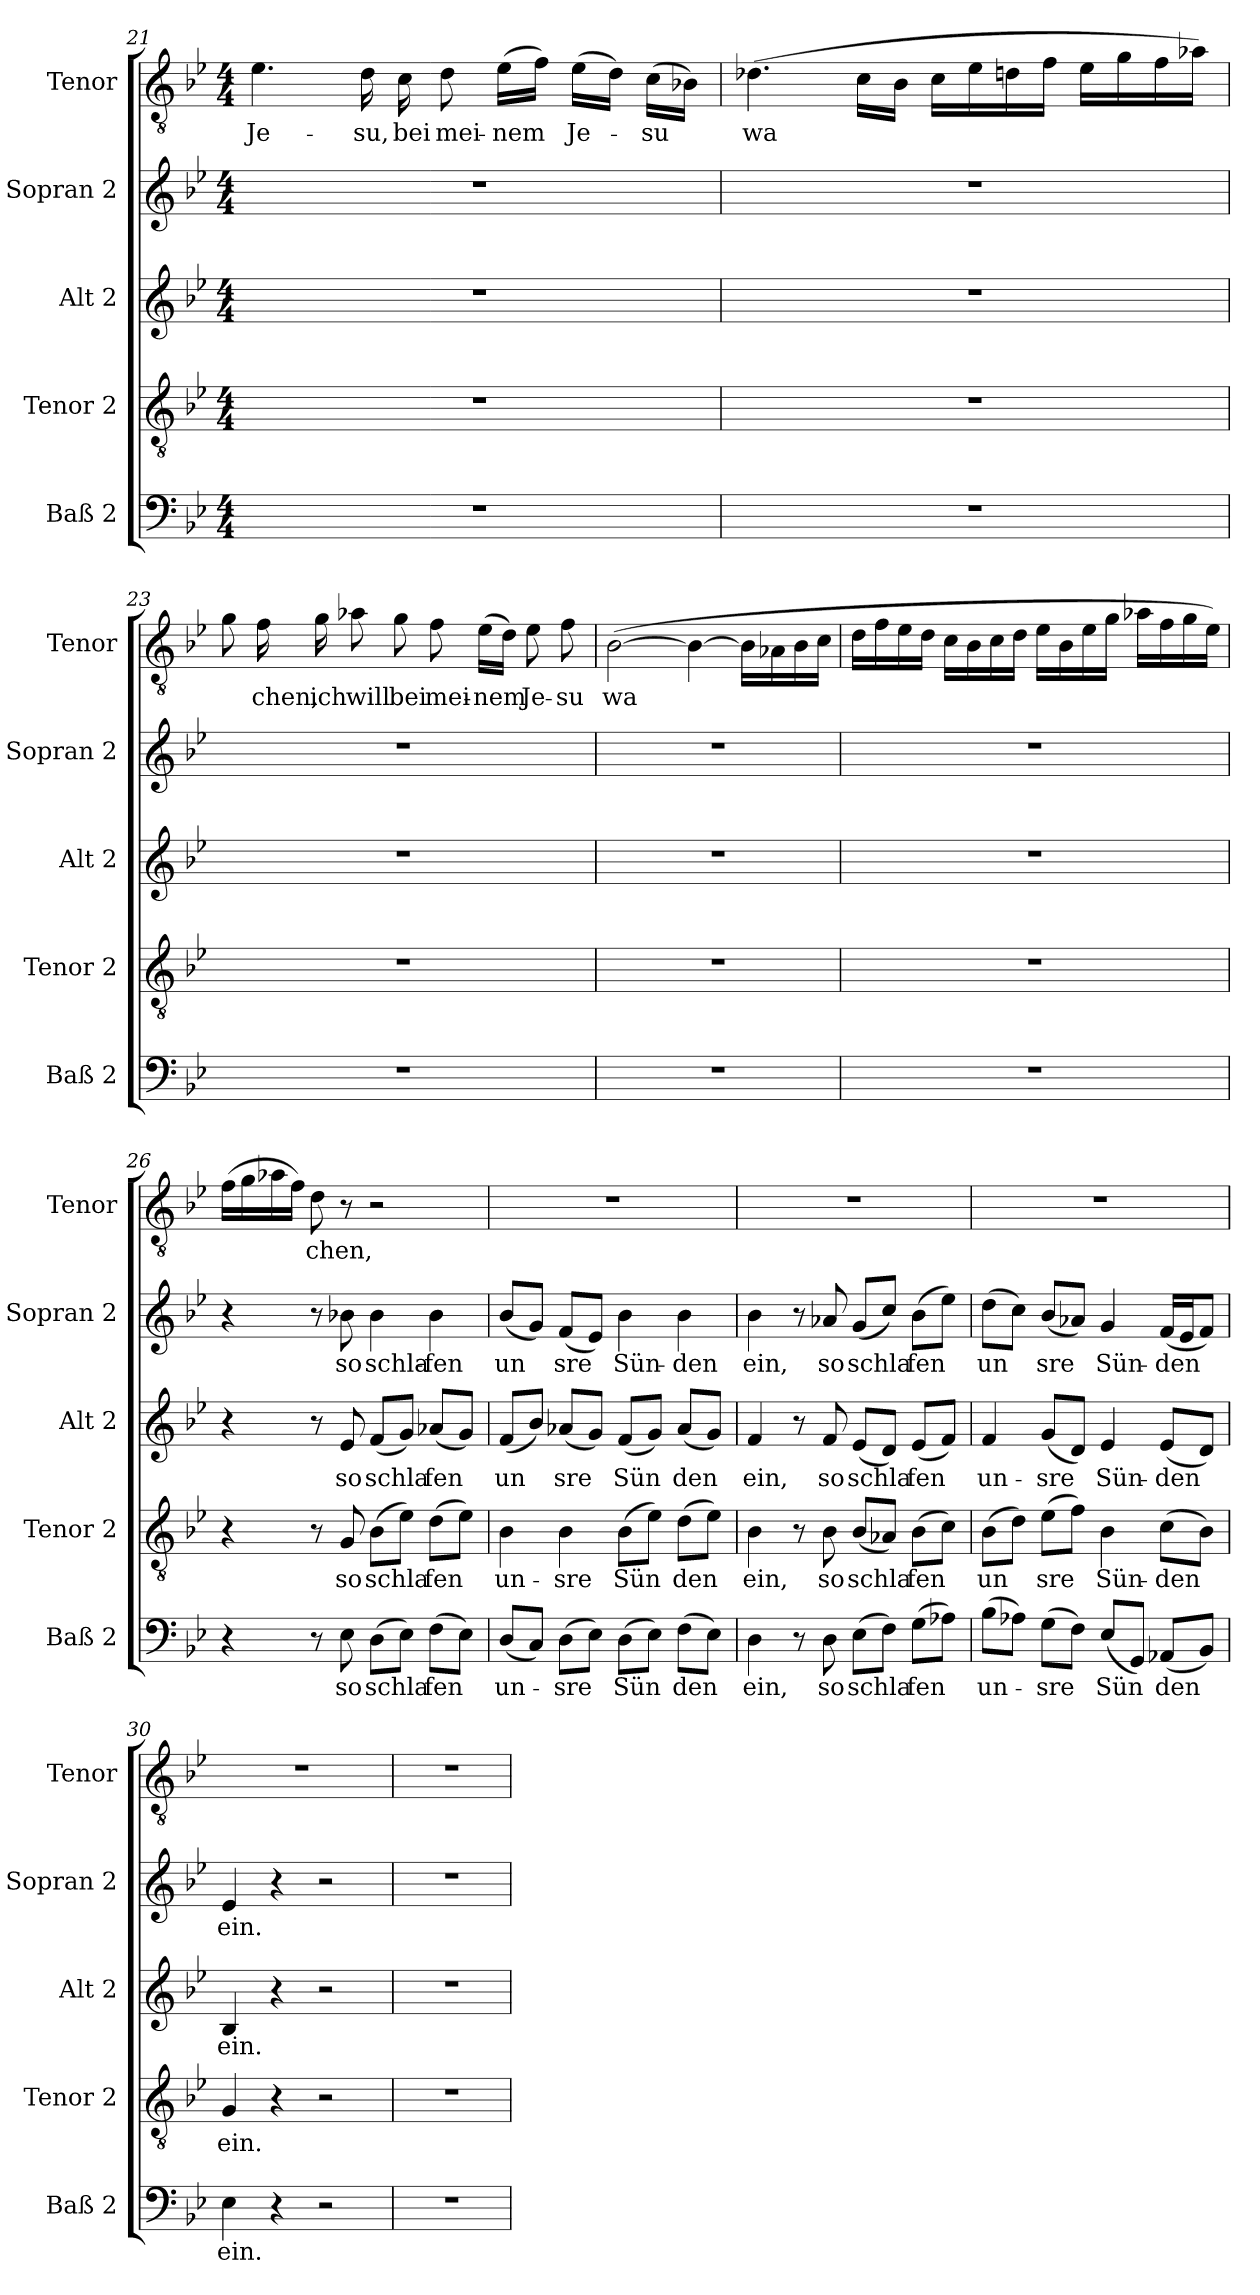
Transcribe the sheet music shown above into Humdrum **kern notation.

**kern	**text	**kern	**text	**kern	**text	**kern	**text	**kern	**text
*part5	*part5	*part4	*part4	*part3	*part3	*part2	*part2	*part1	*part1
*staff5	*staff5	*staff4	*staff4	*staff3	*staff3	*staff2	*staff2	*staff1	*staff1
*I"Baß 2	*	*I"Tenor 2	*	*I"Alt 2	*	*I"Sopran 2	*	*I"Tenor	*
*I'Baß 2	*	*I'Tenor 2	*	*I'Alt 2	*	*I'Sopran 2	*	*I'Tenor	*
*clefF4	*	*clefGv2	*	*clefG2	*	*clefG2	*	*clefGv2	*
*k[b-e-]	*	*k[b-e-]	*	*k[b-e-]	*	*k[b-e-]	*	*k[b-e-]	*
*B-:	*	*B-:	*	*B-:	*	*B-:	*	*B-:	*
*M4/4	*	*M4/4	*	*M4/4	*	*M4/4	*	*M4/4	*
=21	=21	=21	=21	=21	=21	=21	=21	=21	=21
!	!	!	!	!	!	!	!	!	!LO:LY:b
1r	.	1r	.	1r	.	1r	.	4.e-\	Je-
!	!	!	!	!	!	!	!	!	!LO:LY:b
.	.	.	.	.	.	.	.	16d\	-su,
!	!	!	!	!	!	!	!	!	!LO:LY:b
.	.	.	.	.	.	.	.	16c\	bei
!	!	!	!	!	!	!	!	!	!LO:LY:b
.	.	.	.	.	.	.	.	8d\	mei-
!	!	!	!	!	!	!	!	!	!LO:LY:b
.	.	.	.	.	.	.	.	(>16e-\LL	-nem
.	.	.	.	.	.	.	.	16f\JJ)	.
!	!	!	!	!	!	!	!	!	!LO:LY:b
.	.	.	.	.	.	.	.	(>16e-\LL	Je-
.	.	.	.	.	.	.	.	16d\JJ)	.
!	!	!	!	!	!	!	!	!	!LO:LY:b
.	.	.	.	.	.	.	.	(>16c\LL	-su
.	.	.	.	.	.	.	.	16B-X\JJ)	.
=22	=22	=22	=22	=22	=22	=22	=22	=22	=22
!	!	!	!	!	!	!	!	!	!LO:LY:b
1r	.	1r	.	1r	.	1r	.	(>4.d-X\	wa
.	.	.	.	.	.	.	.	16c\LL	.
.	.	.	.	.	.	.	.	16B-\JJ	.
.	.	.	.	.	.	.	.	16c\LL	.
.	.	.	.	.	.	.	.	16e-\	.
.	.	.	.	.	.	.	.	16dn\	.
.	.	.	.	.	.	.	.	16f\JJ	.
.	.	.	.	.	.	.	.	16e-\LL	.
.	.	.	.	.	.	.	.	16g\	.
.	.	.	.	.	.	.	.	16f\	.
.	.	.	.	.	.	.	.	16a-X\JJ)	.
!!LO:PB:g=z
=23	=23	=23	=23	=23	=23	=23	=23	=23	=23
1r	.	1r	.	1r	.	1r	.	8g\	.
!	!	!	!	!	!	!	!	!	!LO:LY:b
.	.	.	.	.	.	.	.	16f\	chen,
!	!	!	!	!	!	!	!	!	!LO:LY:b
.	.	.	.	.	.	.	.	16g\	ich
!	!	!	!	!	!	!	!	!	!LO:LY:b
.	.	.	.	.	.	.	.	8a-X\	will
!	!	!	!	!	!	!	!	!	!LO:LY:b
.	.	.	.	.	.	.	.	8g\	bei
!	!	!	!	!	!	!	!	!	!LO:LY:b
.	.	.	.	.	.	.	.	8f\	mei-
!	!	!	!	!	!	!	!	!	!LO:LY:b
.	.	.	.	.	.	.	.	(>16e-\LL	-nem
.	.	.	.	.	.	.	.	16d\JJ)	.
!	!	!	!	!	!	!	!	!	!LO:LY:b
.	.	.	.	.	.	.	.	8e-\	Je-
!	!	!	!	!	!	!	!	!	!LO:LY:b
.	.	.	.	.	.	.	.	8f\	-su
=24	=24	=24	=24	=24	=24	=24	=24	=24	=24
!	!	!	!	!	!	!	!	!	!LO:LY:b
1r	.	1r	.	1r	.	1r	.	(>[2B-\	wa
.	.	.	.	.	.	.	.	4B-\_	.
.	.	.	.	.	.	.	.	16B-\LL]	.
.	.	.	.	.	.	.	.	16A-X\	.
.	.	.	.	.	.	.	.	16B-\	.
.	.	.	.	.	.	.	.	16c\JJ	.
=25	=25	=25	=25	=25	=25	=25	=25	=25	=25
1r	.	1r	.	1r	.	1r	.	16d\LL	.
.	.	.	.	.	.	.	.	16f\	.
.	.	.	.	.	.	.	.	16e-\	.
.	.	.	.	.	.	.	.	16d\JJ	.
.	.	.	.	.	.	.	.	16c\LL	.
.	.	.	.	.	.	.	.	16B-\	.
.	.	.	.	.	.	.	.	16c\	.
.	.	.	.	.	.	.	.	16d\JJ	.
.	.	.	.	.	.	.	.	16e-\LL	.
.	.	.	.	.	.	.	.	16B-\	.
.	.	.	.	.	.	.	.	16e-\	.
.	.	.	.	.	.	.	.	16g\JJ	.
.	.	.	.	.	.	.	.	16a-X\LL	.
.	.	.	.	.	.	.	.	16f\	.
.	.	.	.	.	.	.	.	16g\	.
.	.	.	.	.	.	.	.	16e-\JJ)	.
!!LO:LB:g=z
=26	=26	=26	=26	=26	=26	=26	=26	=26	=26
4r	.	4r	.	4r	.	4r	.	(>16f\LL	.
.	.	.	.	.	.	.	.	16g\	.
.	.	.	.	.	.	.	.	16a-X\	.
.	.	.	.	.	.	.	.	16f\JJ)	.
!	!	!	!	!	!	!	!	!	!LO:LY:b
8r	.	8r	.	8r	.	8r	.	8d\	chen,
!	!LO:LY:b	!	!LO:LY:b	!	!LO:LY:b	!	!LO:LY:b	!	!
8E-\	so	8G/	so	8e-/	so	8b-X\	so	8r	.
!	!LO:LY:b	!	!LO:LY:b	!	!LO:LY:b	!	!LO:LY:b	!	!
(>8D\L	schla	(>8B-\L	schla	(<8f/L	schla	4b-\	schla-	2r	.
8E-\J)	.	8e-\J)	.	8g/J)	.	.	.	.	.
!	!LO:LY:b	!	!LO:LY:b	!	!LO:LY:b	!	!LO:LY:b	!	!
(>8F\L	fen	(>8d\L	fen	(<8a-X/L	fen	4b-\	-fen	.	.
8E-\J)	.	8e-\J)	.	8g/J)	.	.	.	.	.
=27	=27	=27	=27	=27	=27	=27	=27	=27	=27
!	!LO:LY:b	!	!LO:LY:b	!	!LO:LY:b	!	!LO:LY:b	!	!
(<8D/L	un-	4B-\	un-	(<8f/L	un	(<8b-/L	un	1r	.
8C/J)	.	.	.	8b-/J)	.	8g/J)	.	.	.
!	!LO:LY:b	!	!LO:LY:b	!	!LO:LY:b	!	!LO:LY:b	!	!
(>8D\L	-sre	4B-\	-sre	(<8a-X/L	sre	(<8f/L	sre	.	.
8E-\J)	.	.	.	8g/J)	.	8e-/J)	.	.	.
!	!LO:LY:b	!	!LO:LY:b	!	!LO:LY:b	!	!LO:LY:b	!	!
(>8D\L	Sün	(>8B-\L	Sün	(<8f/L	Sün	4b-\	Sün-	.	.
8E-\J)	.	8e-\J)	.	8g/J)	.	.	.	.	.
!	!LO:LY:b	!	!LO:LY:b	!	!LO:LY:b	!	!LO:LY:b	!	!
(>8F\L	den	(>8d\L	den	(<8a-/L	den	4b-\	-den	.	.
8E-\J)	.	8e-\J)	.	8g/J)	.	.	.	.	.
=28	=28	=28	=28	=28	=28	=28	=28	=28	=28
!	!LO:LY:b	!	!LO:LY:b	!	!LO:LY:b	!	!LO:LY:b	!	!
4D\	ein,	4B-\	ein,	4f/	ein,	4b-\	ein,	1r	.
8r	.	8r	.	8r	.	8r	.	.	.
!	!LO:LY:b	!	!LO:LY:b	!	!LO:LY:b	!	!LO:LY:b	!	!
8D\	so	8B-\	so	8f/	so	8a-X/	so	.	.
!	!LO:LY:b	!	!LO:LY:b	!	!LO:LY:b	!	!LO:LY:b	!	!
(>8E-\L	schla	(<8B-/L	schla	(<8e-/L	schla	(<8g/L	schla	.	.
8F\J)	.	8A-X/J)	.	8d/J)	.	8cc/J)	.	.	.
!	!LO:LY:b	!	!LO:LY:b	!	!LO:LY:b	!	!LO:LY:b	!	!
(>8G\L	fen	(>8B-\L	fen	(<8e-/L	fen	(>8b-\L	fen	.	.
8A-X\J)	.	8c\J)	.	8f/J)	.	8ee-\J)	.	.	.
=29	=29	=29	=29	=29	=29	=29	=29	=29	=29
!	!LO:LY:b	!	!LO:LY:b	!	!LO:LY:b	!	!LO:LY:b	!	!
(>8B-\L	un-	(>8B-\L	un	4f/	un-	(>8dd\L	un	1r	.
8A-X\J)	.	8d\J)	.	.	.	8cc\J)	.	.	.
!	!LO:LY:b	!	!LO:LY:b	!	!LO:LY:b	!	!LO:LY:b	!	!
(>8G\L	-sre	(>8e-\L	sre	(<8g/L	-sre	(<8b-/L	sre	.	.
8F\J)	.	8f\J)	.	8d/J)	.	8a-X/J)	.	.	.
!	!LO:LY:b	!	!LO:LY:b	!	!LO:LY:b	!	!LO:LY:b	!	!
(<8E-/L	Sün	4B-\	Sün-	4e-/	Sün-	4g/	Sün-	.	.
8GG/J)	.	.	.	.	.	.	.	.	.
!	!LO:LY:b	!	!LO:LY:b	!	!LO:LY:b	!	!LO:LY:b	!	!
(<8AA-X/L	den	(>8c\L	-den	(<8e-/L	-den	(<16f/LL	-den	.	.
.	.	.	.	.	.	16e-/J	.	.	.
8BB-/J)	.	8B-\J)	.	8d/J)	.	8f/J)	.	.	.
!!LO:LB:g=z
=30	=30	=30	=30	=30	=30	=30	=30	=30	=30
!	!LO:LY:b	!	!LO:LY:b	!	!LO:LY:b	!	!LO:LY:b	!	!
4E-\	ein.	4G/	ein.	4B-/	ein.	4e-/	ein.	1r	.
4r	.	4r	.	4r	.	4r	.	.	.
2r	.	2r	.	2r	.	2r	.	.	.
=31	=31	=31	=31	=31	=31	=31	=31	=31	=31
1r	.	1r	.	1r	.	1r	.	1r	.
=	=	=	=	=	=	=	=	=	=
*-	*-	*-	*-	*-	*-	*-	*-	*-	*-
